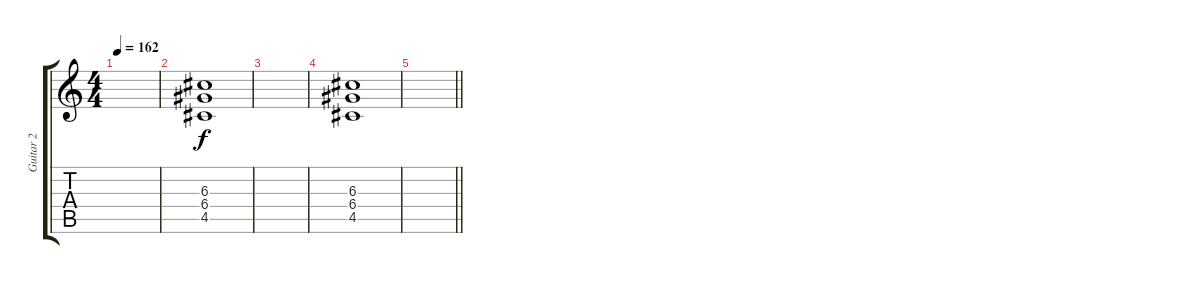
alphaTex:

\track ("Guitar 2" "Guitar 2") {instrument overdrivenguitar}
\staff {score tabs}
\tuning (E4 B3 G3 D3 A2 E2) {hide}
\ts (4 4)
\tempo 162
\clef g2
\ks c
|
(6.3 6.4 4.5).1 |
|
(6.3 6.4 4.5).1 |
\barLineRight lightlight
